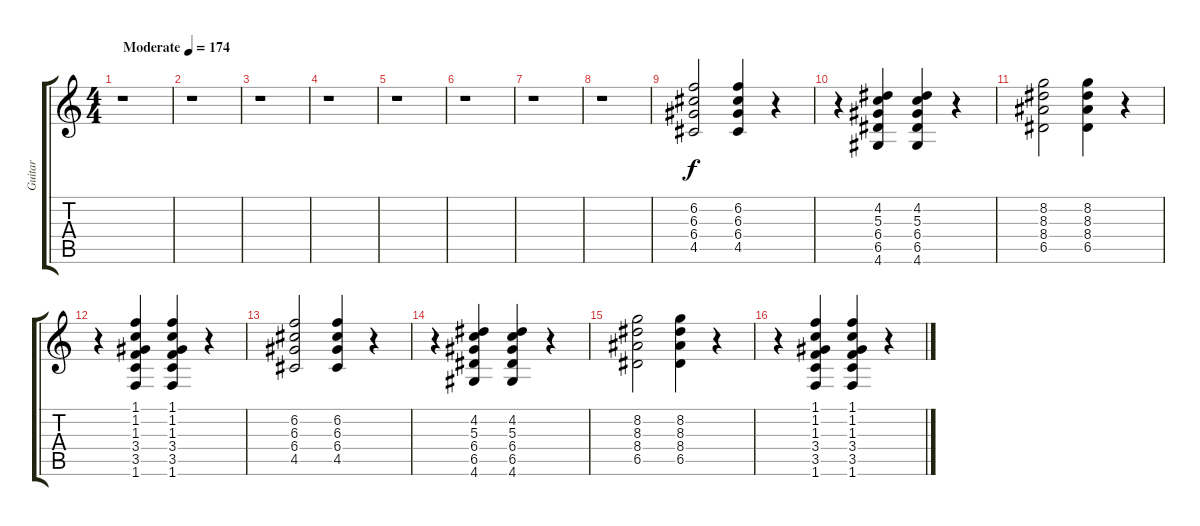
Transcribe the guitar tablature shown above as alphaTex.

\track ("Guitar" "Guitar") {instrument acousticguitarsteel}
\staff {score tabs}
\tuning (E4 B3 G3 D3 A2 E2) {hide}
\ts (4 4)
\tempo (174 "Moderate")
\clef g2
\ks c
r.1{dy f instrument acousticguitarsteel} |
r.1 |
r.1 |
r.1 |
r.1 |
r.1 |
r.1 |
r.1 |
(6.2 6.3 6.4 4.5).2 (6.2 6.3 6.4 4.5).4 r.4 |
r.4 (4.2 5.3 6.4 6.5 4.6).4 (4.2 5.3 6.4 6.5 4.6).4 r.4 |
(8.2 8.3 8.4 6.5).2 (8.2 8.3 8.4 6.5).4 r.4 |
r.4 (1.1 1.2 1.3 3.4 3.5 1.6).4 (1.1 1.2 1.3 3.4 3.5 1.6).4 r.4 |
(6.2 6.3 6.4 4.5).2 (6.2 6.3 6.4 4.5).4 r.4 |
r.4 (4.2 5.3 6.4 6.5 4.6).4 (4.2 5.3 6.4 6.5 4.6).4 r.4 |
(8.2 8.3 8.4 6.5).2 (8.2 8.3 8.4 6.5).4 r.4 |
r.4 (1.1 1.2 1.3 3.4 3.5 1.6).4 (1.1 1.2 1.3 3.4 3.5 1.6).4 r.4
